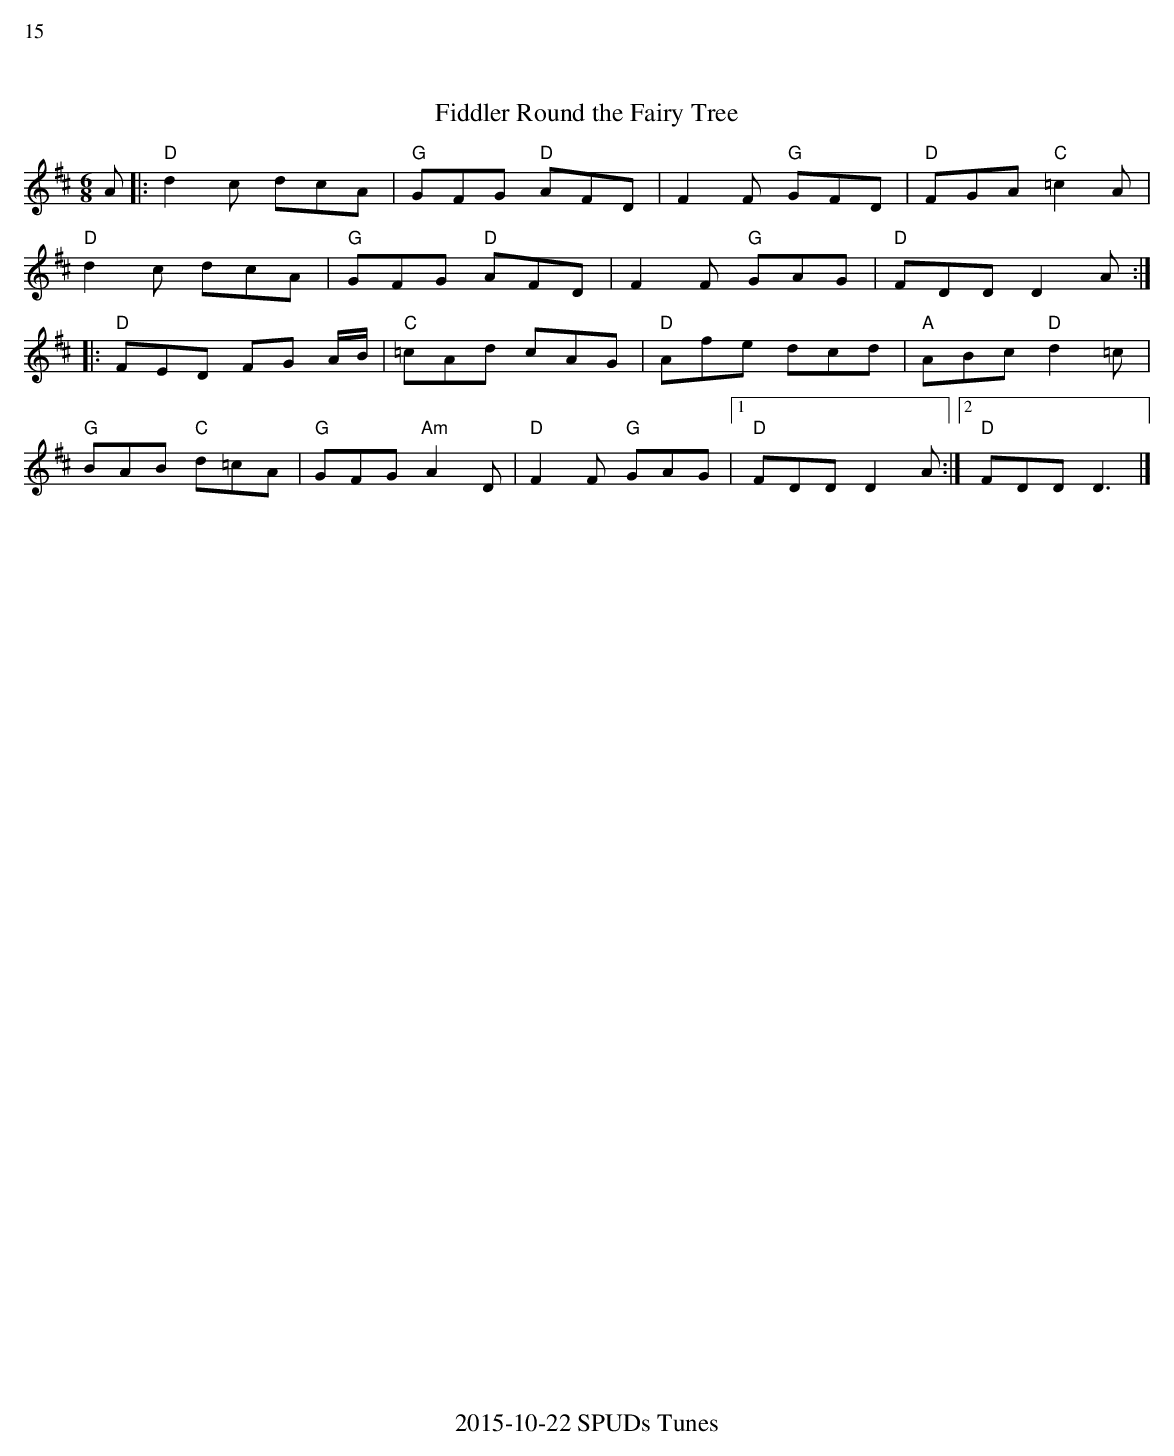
X:1
%%text 15
T:Fiddler Round the Fairy Tree
M:6/8
K:D
A|:"D"d2c dcA|"G"GFG "D"AFD|F2F "G"GFD|"D"FGA "C"=c2A|
"D"d2c dcA|"G"GFG "D"AFD|F2F "G"GAG|"D"FDD D2A:|
|:"D"FED FG A/B/|"C"=cAd cAG|"D"Afe dcd|"A"ABc "D"d2=c|
"G"BAB "C"d=cA|"G"GFG "Am"A2D|"D"F2F "G"GAG|1"D"FDD D2A:|2"D"FDD D3|]
